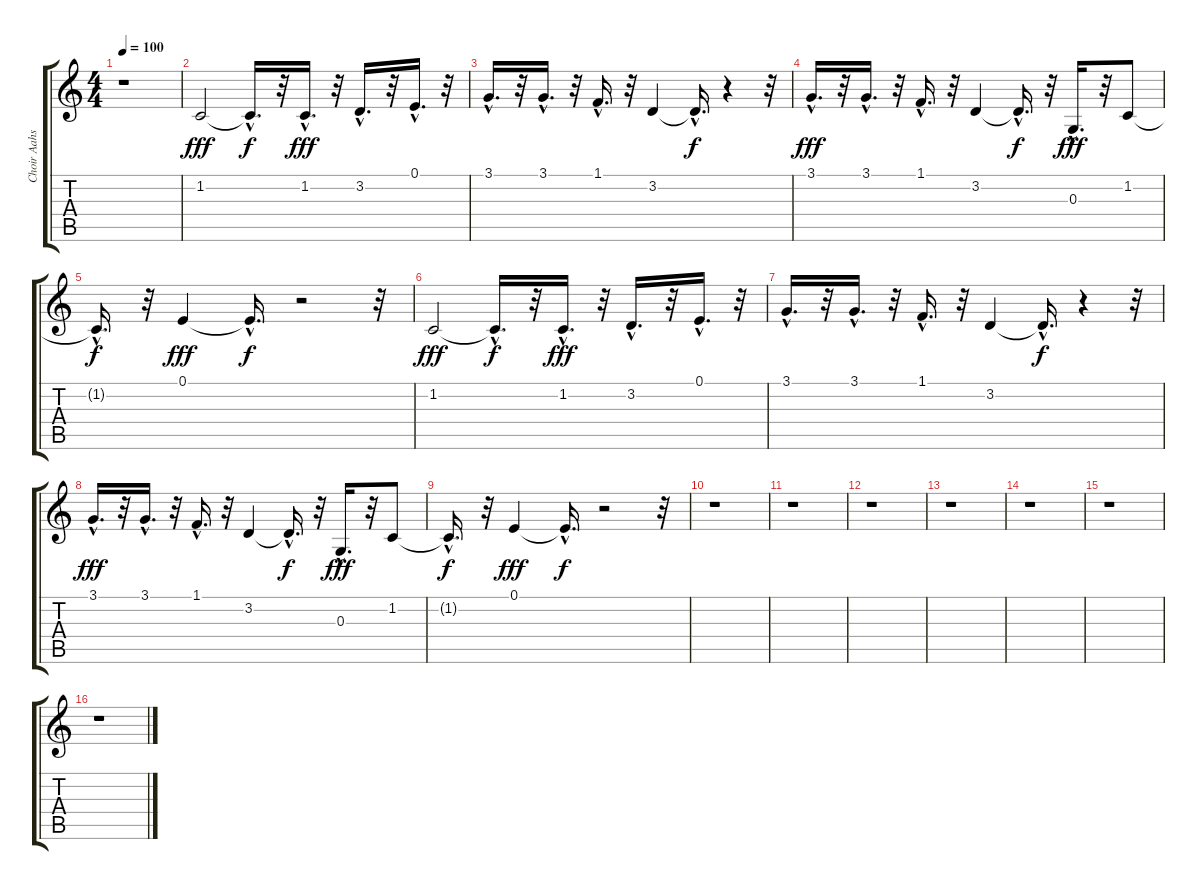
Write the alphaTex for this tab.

\track ("Choir Aahs 1" "Choir Aahs") {instrument choiraahs}
\staff {score tabs}
\tuning (E4 B3 G3 D3 A2 E2) {hide}
\ts (4 4)
\tempo 100
\clef g2
\ks c
r.1{dy fff instrument choiraahs} |
1.2.2 1.2{hac t}.16{d dy f} r.32 1.2{hac}.16{d dy fff} r.32 3.2{hac}.16{d} r.32 0.1{hac}.16{d} r.32 |
3.1{hac}.16{d} r.32 3.1{hac}.16{d} r.32 1.1{hac}.16{d} r.32 3.2.4 3.2{hac t}.16{d dy f} r.4 r.32 |
3.1{hac}.16{d dy fff} r.32 3.1{hac}.16{d} r.32 1.1{hac}.16{d} r.32 3.2.4 3.2{hac t}.16{d dy f} r.32 0.3{hac}.16{d dy fff} r.32 1.2.8 |
1.2{hac t}.16{d dy f} r.32 0.1.4{dy fff} 0.1{hac t}.16{d dy f} r.2 r.32 |
1.2.2{dy fff} 1.2{hac t}.16{d dy f} r.32 1.2{hac}.16{d dy fff} r.32 3.2{hac}.16{d} r.32 0.1{hac}.16{d} r.32 |
3.1{hac}.16{d} r.32 3.1{hac}.16{d} r.32 1.1{hac}.16{d} r.32 3.2.4 3.2{hac t}.16{d dy f} r.4 r.32 |
3.1{hac}.16{d dy fff} r.32 3.1{hac}.16{d} r.32 1.1{hac}.16{d} r.32 3.2.4 3.2{hac t}.16{d dy f} r.32 0.3{hac}.16{d dy fff} r.32 1.2.8 |
1.2{hac t}.16{d dy f} r.32 0.1.4{dy fff} 0.1{hac t}.16{d dy f} r.2 r.32 |
r.1 |
r.1 |
r.1 |
r.1 |
r.1 |
r.1 |
r.1
